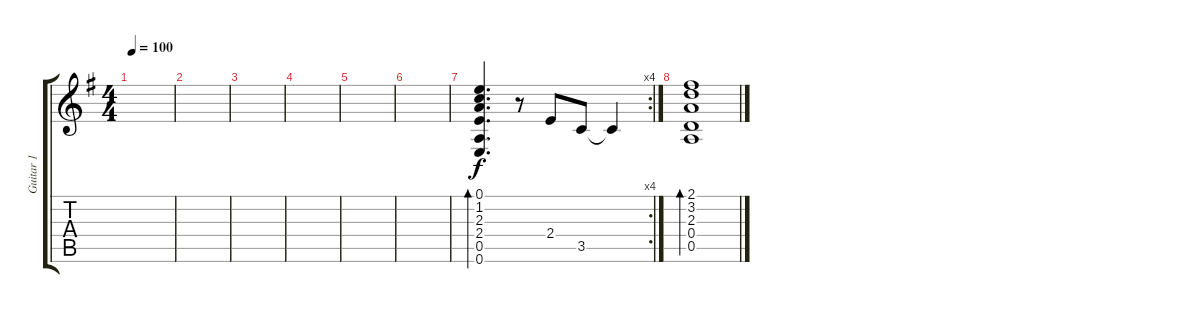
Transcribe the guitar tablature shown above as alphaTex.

\track ("Guitar 1" "Guitar 1") {instrument acousticguitarsteel}
\staff {score tabs}
\tuning (E4 B3 G3 D3 A2 E2) {hide}
\ts (4 4)
\tempo 100
\clef g2
\ks g
|
|
|
|
|
|
\rc 4
(0.1 1.2 2.3 2.4 0.5 0.6).4{d bd 480} r.8 2.4.8 3.5.8 3.5{t}.4 |
(2.1 3.2 2.3 0.4 0.5).1{bd 480}
